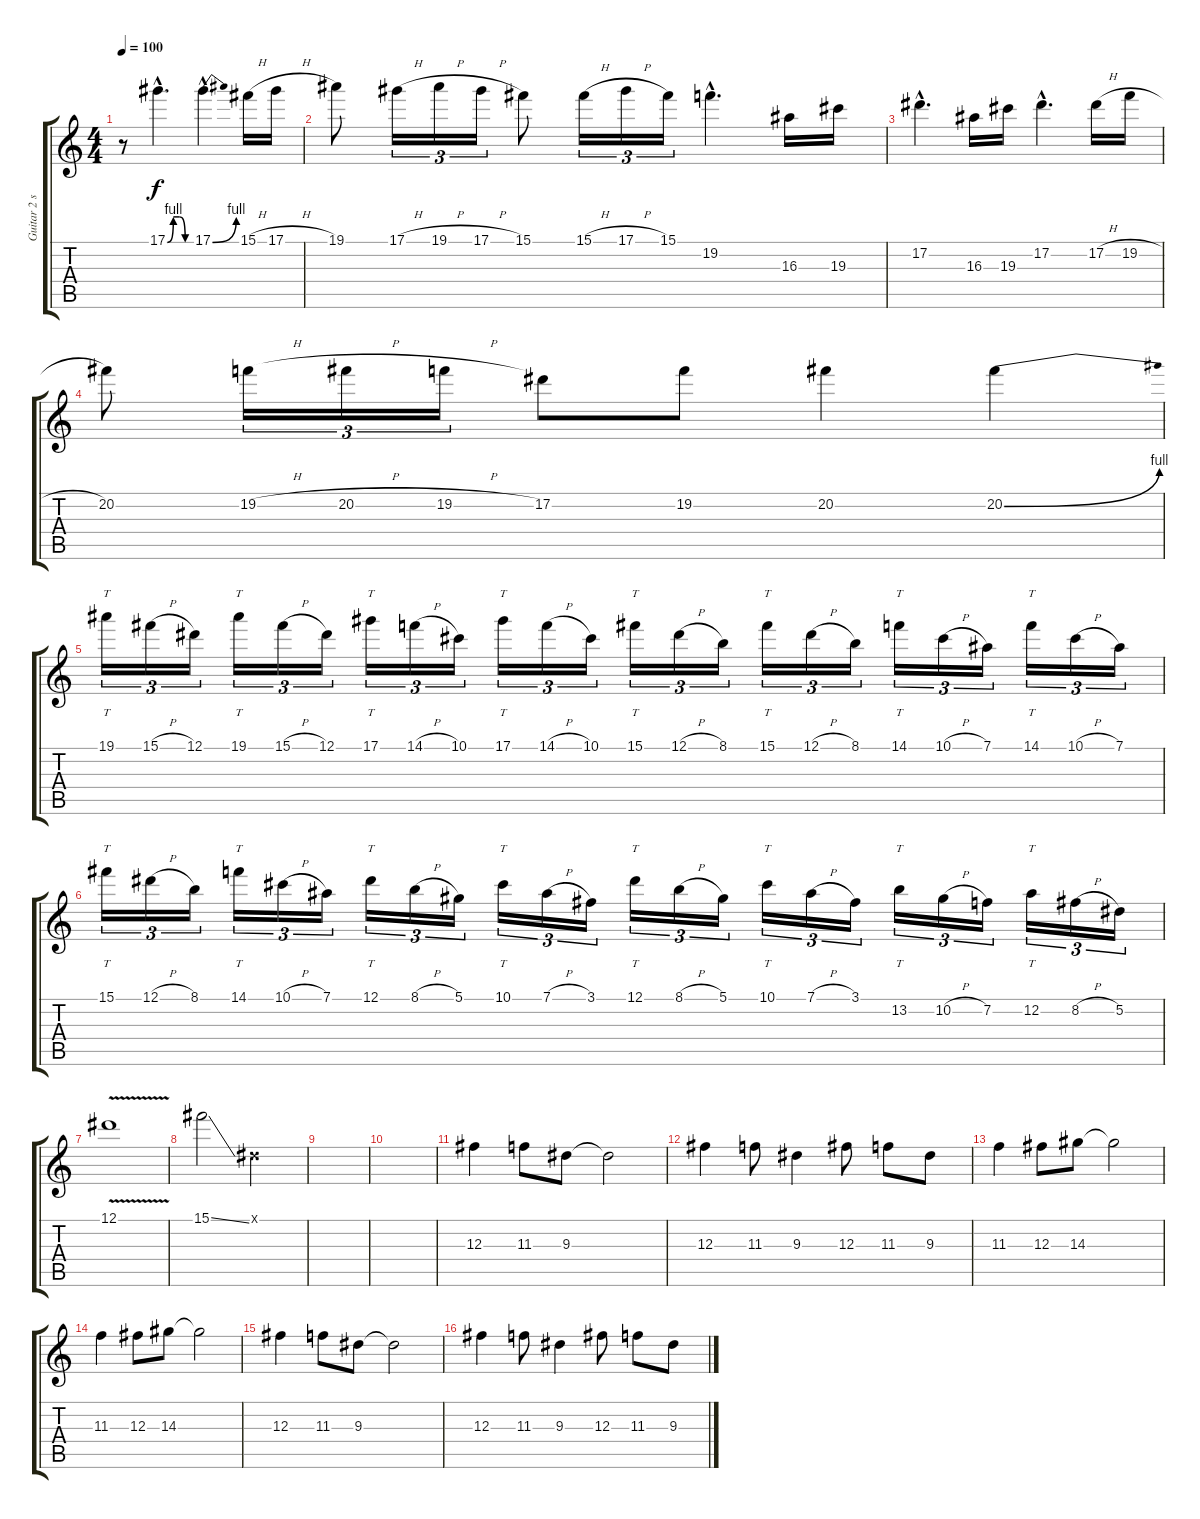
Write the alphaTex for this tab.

\track ("Guitar 2 solo" "Guitar 2 s") {instrument distortionguitar}
\staff {score tabs}
\tuning (Eb4 Bb3 Gb3 Db3 Ab2 Eb2) {hide}
\ts (4 4)
\tempo 100
\clef g2
\ks c
r.8{dy f} 17.1{be (custom 0 0 15 4 30 4 45 0 60 0) hac}.4{d} 17.1{be (bend 0 0 60 4) hac}.4{d} 15.1{h}.16 17.1{h}.16 |
19.1.8 17.1{h}.16{tu (3 2)} 19.1{h}.16{tu (3 2)} 17.1{h}.16{tu (3 2)} 15.1.8 15.1{h}.16{tu (3 2)} 17.1{h}.16{tu (3 2)} 15.1.16{tu (3 2)} 19.2{hac}.4{d} 16.3.16 19.3.16 |
17.2{hac}.4{d} 16.3.16 19.3.16 17.2{hac}.4{d} 17.2{h}.16 19.2{h}.16 |
20.2.8 19.2{h}.16{tu (3 2)} 20.2{h}.16{tu (3 2)} 19.2{h}.16{tu (3 2)} 17.2.8 19.2.8 20.2.4 20.2{be (bend 0 0 60 4)}.4 |
19.1.16{tt tu (3 2)} 15.1{h}.16{tu (3 2)} 12.1.16{tu (3 2)} 19.1.16{tt tu (3 2)} 15.1{h}.16{tu (3 2)} 12.1.16{tu (3 2)} 17.1.16{tt tu (3 2)} 14.1{h}.16{tu (3 2)} 10.1.16{tu (3 2)} 17.1.16{tt tu (3 2)} 14.1{h}.16{tu (3 2)} 10.1.16{tu (3 2)} 15.1.16{tt tu (3 2)} 12.1{h}.16{tu (3 2)} 8.1.16{tu (3 2)} 15.1.16{tt tu (3 2)} 12.1{h}.16{tu (3 2)} 8.1.16{tu (3 2)} 14.1.16{tt tu (3 2)} 10.1{h}.16{tu (3 2)} 7.1.16{tu (3 2)} 14.1.16{tt tu (3 2)} 10.1{h}.16{tu (3 2)} 7.1.16{tu (3 2)} |
15.1.16{tt tu (3 2)} 12.1{h}.16{tu (3 2)} 8.1.16{tu (3 2)} 14.1.16{tt tu (3 2)} 10.1{h}.16{tu (3 2)} 7.1.16{tu (3 2)} 12.1.16{tt tu (3 2)} 8.1{h}.16{tu (3 2)} 5.1.16{tu (3 2)} 10.1.16{tt tu (3 2)} 7.1{h}.16{tu (3 2)} 3.1.16{tu (3 2)} 12.1.16{tt tu (3 2)} 8.1{h}.16{tu (3 2)} 5.1.16{tu (3 2)} 10.1.16{tt tu (3 2)} 7.1{h}.16{tu (3 2)} 3.1.16{tu (3 2)} 13.2.16{tt tu (3 2)} 10.2{h}.16{tu (3 2)} 7.2.16{tu (3 2)} 12.2.16{tt tu (3 2)} 8.2{h}.16{tu (3 2)} 5.2.16{tu (3 2)} |
12.1{v}.1 |
15.1{ss}.2 0.1{x}.2 |
|
|
12.3.4 11.3.8 9.3.8 9.3{t}.2 |
12.3.4 11.3.8 9.3.4 12.3.8 11.3.8 9.3.8 |
11.3.4 12.3.8 14.3.8 14.3{t}.2 |
11.3.4 12.3.8 14.3.8 14.3{t}.2 |
12.3.4 11.3.8 9.3.8 9.3{t}.2 |
12.3.4 11.3.8 9.3.4 12.3.8 11.3.8 9.3.8
